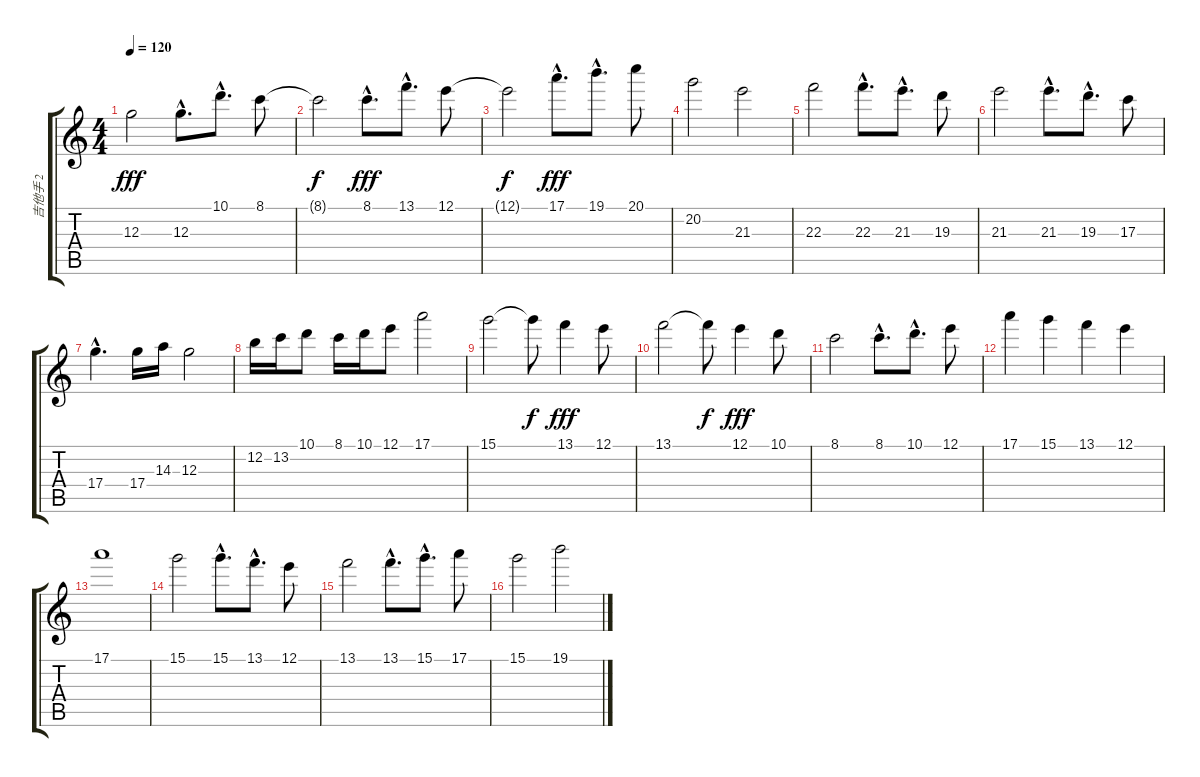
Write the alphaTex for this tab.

\track ("吉他手 2" "吉他手 2") {instrument overdrivenguitar}
\staff {score tabs}
\tuning (E4 B3 G3 D3 A2 E2) {hide}
\ts (4 4)
\tempo 120
\clef g2
\ks c
12.3.2{dy fff} 12.3{hac}.8{d} 10.1{hac}.8{d} 8.1.8 |
8.1{t}.2{dy f} 8.1{hac}.8{d dy fff} 13.1{hac}.8{d} 12.1.8 |
12.1{t}.2{dy f} 17.1{hac}.8{d dy fff} 19.1{hac}.8{d} 20.1.8 |
20.2.2 21.3.2 |
22.3.2 22.3{hac}.8{d} 21.3{hac}.8{d} 19.3.8 |
21.3.2 21.3{hac}.8{d} 19.3{hac}.8{d} 17.3.8 |
17.4{hac}.4{d} 17.4.16 14.3.16 12.3.2 |
12.2.16 13.2.16 10.1.8 8.1.16 10.1.16 12.1.8 17.1.2 |
15.1.2 15.1{t}.8{dy f} 13.1.4{dy fff} 12.1.8 |
13.1.2 13.1{t}.8{dy f} 12.1.4{dy fff} 10.1.8 |
8.1.2 8.1{hac}.8{d} 10.1{hac}.8{d} 12.1.8 |
17.1.4 15.1.4 13.1.4 12.1.4 |
17.1.1 |
15.1.2 15.1{hac}.8{d} 13.1{hac}.8{d} 12.1.8 |
13.1.2 13.1{hac}.8{d} 15.1{hac}.8{d} 17.1.8 |
15.1.2 19.1.2
